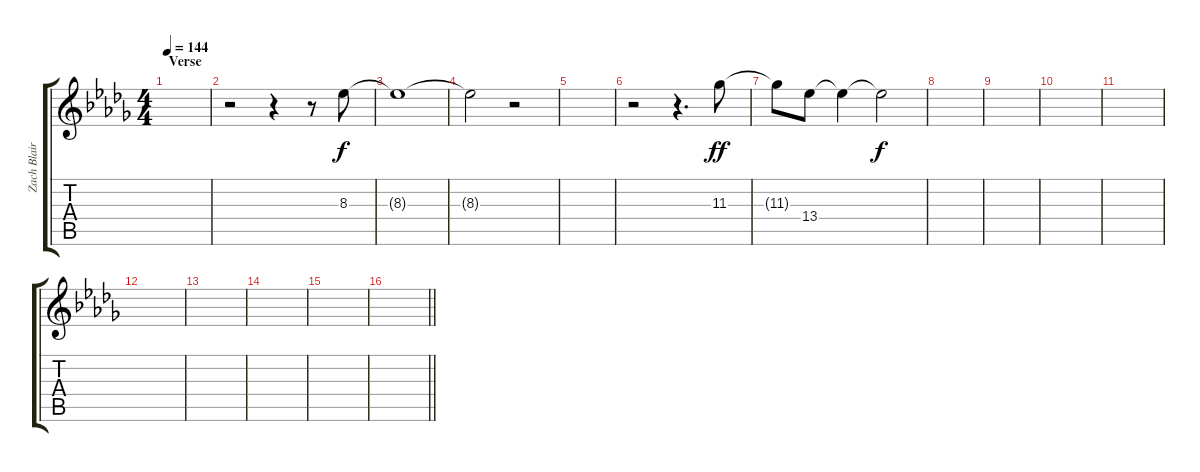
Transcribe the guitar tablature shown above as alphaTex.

\track ("Zach Blair - Vocals" "Zach Blair") {instrument distortionguitar}
\staff {score tabs}
\tuning (E4 B3 G3 D3 A2 E2) {hide}
\ts (4 4)
\section ("" "Verse")
\tempo 144
\clef g2
\ks db
|
r.2 r.4 r.8 8.3.8 |
8.3{t}.1 |
8.3{t}.2 r.2 |
|
r.2 r.4{d} 11.3.8{dy ff} |
11.3{t}.8 13.4.8 13.4{t}.4 13.4{t}.2{dy f} |
|
|
|
|
|
|
|
|
\barLineRight lightlight
